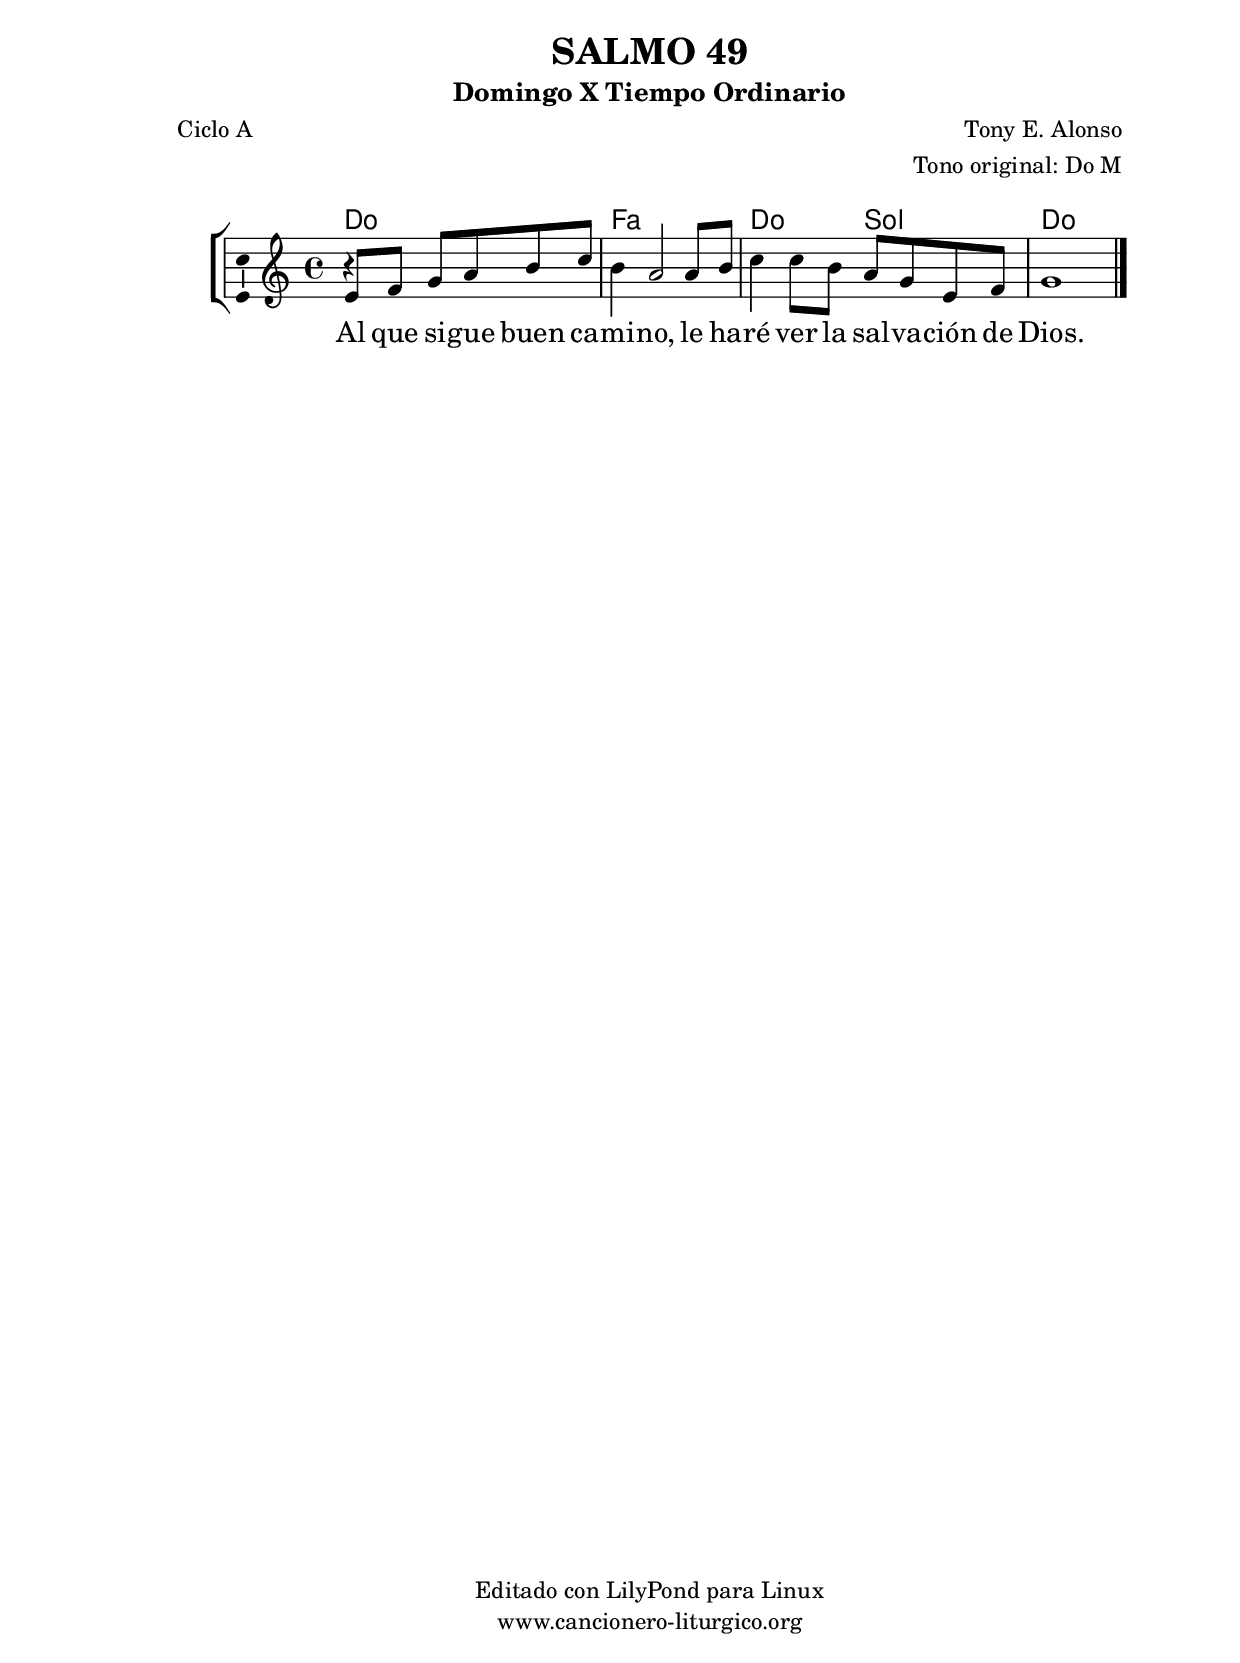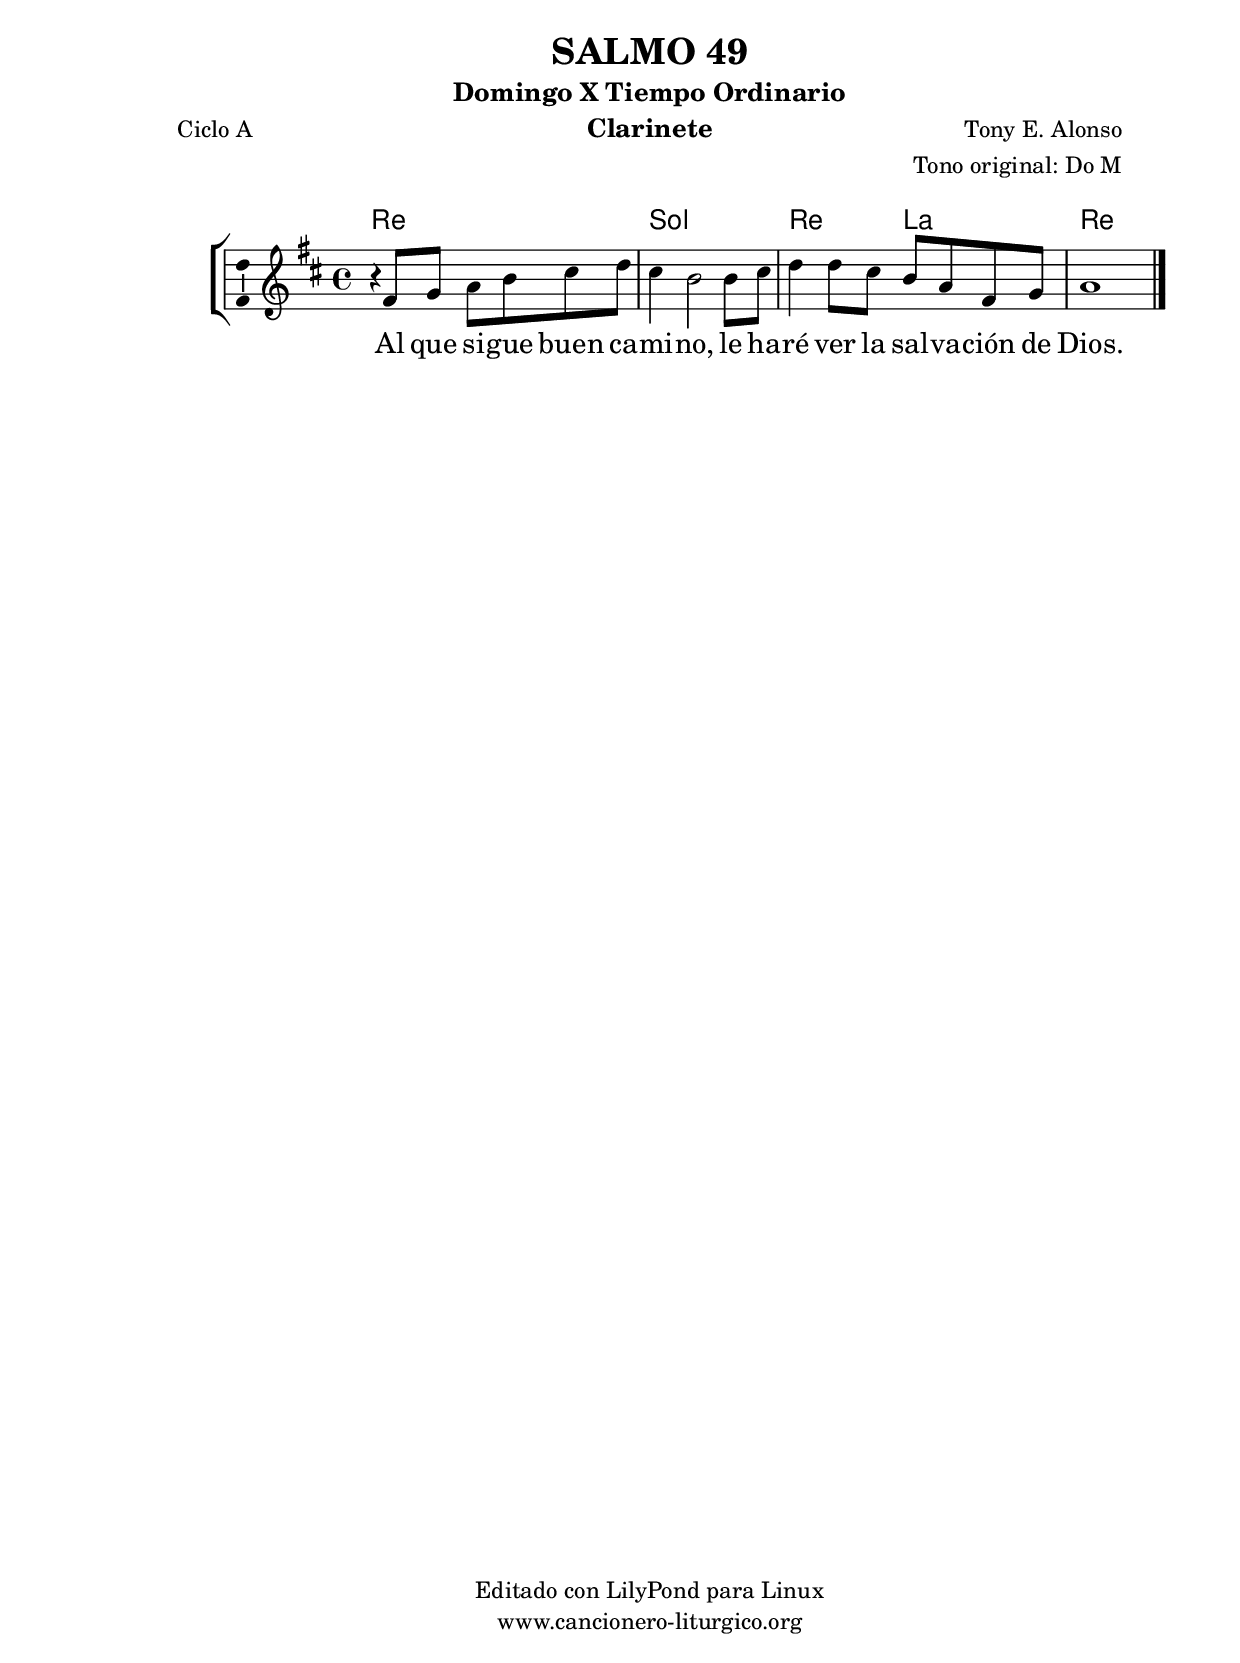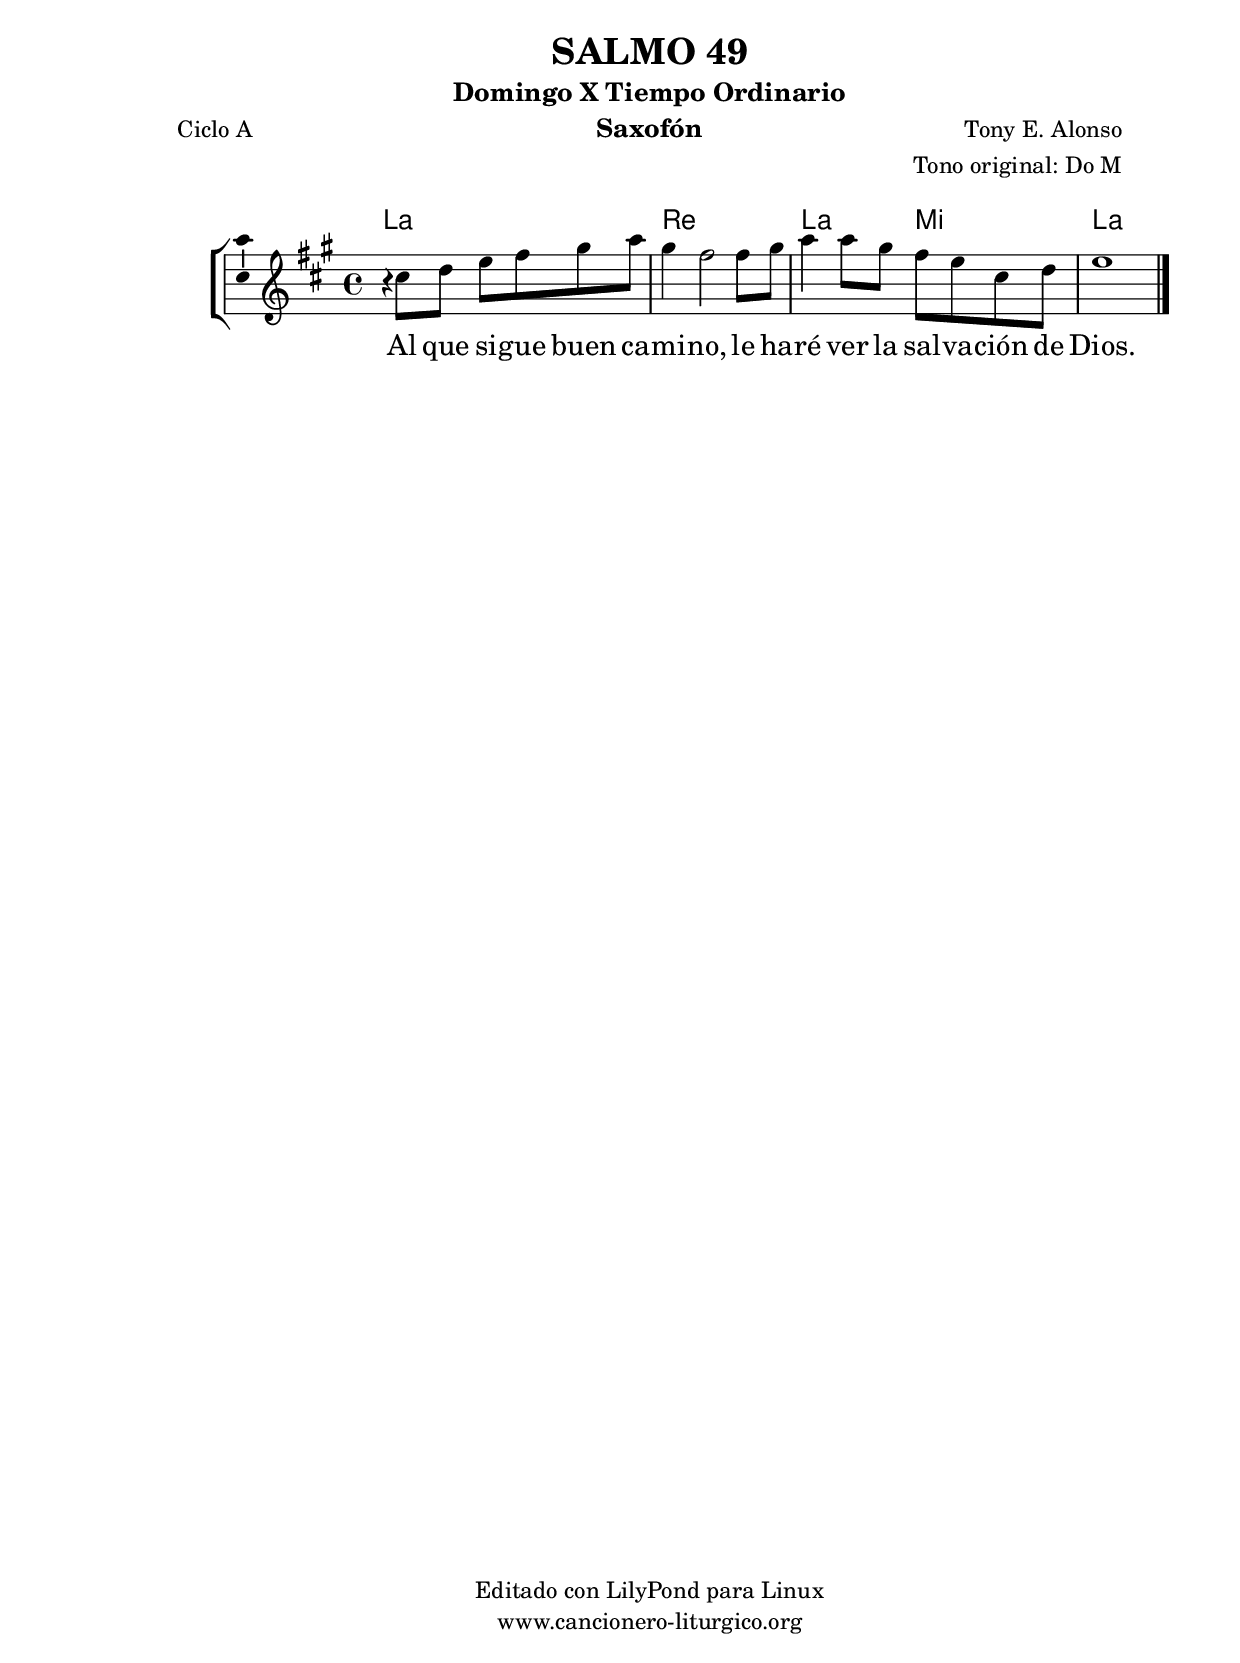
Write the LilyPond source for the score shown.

%
%para convertir .midi en .wav:
%timidity filename.midi -Ow -o finename.wav
%
%
%Para convertir de .wav a .mp3:
%lame -h -m j filename.wav
%
%
%para escuchar el midi:
%timidity nombrefichero.midi
%


%versión de lilypond para la que se ha escrito esta partitura:
\version "2.16.0"

	%Tamaño papel
	#(set-default-paper-size "a4")
	%Tamaño partitura
	#(set-global-staff-size 20)
	%No responde al pulsar sobre una nota
	#(ly:set-option 'point-and-click #f)

%parámetros del encabezamiento:
\header {
	title = "SALMO 49"
	subtitle = "Domingo X Tiempo Ordinario"
	composer = "Tony E. Alonso"
	poet = "Ciclo A"
	meter = ""
	arranger = "Tono original: Do M"
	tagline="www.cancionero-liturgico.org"
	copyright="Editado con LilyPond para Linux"
	}

%parámetros asociados al papel:
\paper  {
	oddHeaderMarkup = \markup {\fill-line { \on-the-fly #not-first-page \fromproperty #'header:title \on-the-fly #not-first-page \fromproperty #'header:composer }}
	evenHeaderMarkup = \markup {\fill-line { \fromproperty #'header:composer \fromproperty #'header:title }}
	#(set-paper-size "a4")
	print-page-number = ##f
	first-page-number = 1
	print-first-page-number = ##f
%	head-separation = 3.0 \cm
	top-margin = 2.0 \cm
	bottom-margin = 0.5\cm
%%%	bottom-margin = -1.0\cm
	left-margin = 3.0 \cm
	line-width = 16.0 \cm 
	indent = 8\mm
	interscoreline = 2.\mm
	between-system-space = 15\mm
%	para que las partituras no llenen la hoja:
	ragged-bottom = ##t
%	idem para la última hoja:
	ragged-last-bottom = ##f
%	para que las partituras llenen el ancho del papel:
	ragged-last = ##f
	after-title-space = 2.5 \cm
%page-count=1
system-count=1

	%Flexible Vertical Spacing
%	markup-markup-spacing =
%	#'((basic-distance . 15) (minimum-distance . 15) (padding . 3))
	markup-system-spacing =
	#'((basic-distance . 15) (minimum-distance . 15) (padding . 3))
	system-system-spacing =
	#'((basic-distance . 15) (minimum-distance . 15) (padding . 3))
	score-system-spacing =
	#'((basic-distance . 15) (minimum-distance . 15) (padding . 5))
%	top-system-spacing = % header
%	#'((basic-distance . 8) (minimum-distance . 0) (padding . 3))
%	top-markup-spacing =
%	#'((basic-distance . 20) (minimum-distance . 20) (padding . 3))
	last-bottom-spacing = % footer
	#'((basic-distance . 5) (minimum-distance . 5) (padding . 3))
%	score-markup-spacing =
%	#'((basic-distance . 16) (minimum-distance . 13) (padding . 3))

	}


%parámetros que afectan a toda la partitura:
global =  {
	%clave de sol (G):
	\clef G
	%armadura:
%	\transpose d c
	\key c \major
	\tempo 4=100
	\set Score.tempoHideNote = ##t
	}


acordes = {
	\italianChords
	\chordmode {
%	\transpose d c
{

c2 c f f c g c c

	}
	}
}


melodia = 
{
%	\transpose d c
	\relative c'{
	\time 4/4

r4 e8 f g a b c
b4 a2 a8 b
c4 c8 b a g e f
g1

	\bar "|."
	}
	}


texto = \lyricmode {
Al que si -- gue buen ca -- mi -- no,
le ha -- ré ver la sal -- va -- ción de Dios.
	}


acordesStaff = \context ChordNames = acordesStaff <<
	\set chordChanges = ##t
	\acordes
	>>


vozStaff = \context Voice = vozStaff
\with {\consists "Ambitus_engraver"}
<<
%	\set Staff.instrumentName = ""
%	\set Staff.shortInstrumentName = ""
%	\set Staff.midiInstrument = #"clarinet"
%	\set Staff.midiInstrument = #"cello"
%	\set Staff.midiInstrument = #"flute"
	\set Staff.midiInstrument = #"electric guitar (jazz)"
%	\set Staff.midiInstrument = #"english horn"
%	\set Staff.midiInstrument = #"violin"
%	\set Staff.midiInstrument = #"glockenspiel"
	\set Staff.midiMinimumVolume = #0.7
	\set Staff.midiMaximumVolume = #0.9
	\global
	\melodia
	>>


textoStaff = \context Lyrics = textoStaff <<
	\lyricsto vozStaff \texto
	>>

\book {
	\score {
		\context ChoirStaff {
			\override StaffGroup.SystemStartBracket #'collapse-height = #1
			\override Score.SystemStartBar #'collapse-height = #1
			<<
			\acordesStaff
			\vozStaff
			\textoStaff
			>>
			}
		\layout {
	    		\context {
				\Lyrics
				\override LyricText #'font-size = #2
				}
	   		 \context {
				\Score
				%fontSize = #3
				\override StaffSymbol #'staff-space = #(magstep +3)
				%\override Beam #'thickness = #0.55
				%\override SpacingSpanner #'spacing-increment = #1.0
				%\override Slur #'height-limit = #1.5
				}
			}
		}
	\score {
		\unfoldRepeats
		\context ChoirStaff {
			<<
			\acordesStaff
			\vozStaff
			>>
			}
		\midi {
	  		\context {
	  			\Score
				tempoWholesPerMinute = #(ly:make-moment 70 4)
				}
			}
		}
	}

%Partitura para clarinete
#(define output-suffix "C")
\book {
	\header{
		instrument = "Clarinete"
		}
	\score {
		\context ChoirStaff {
			\override StaffGroup.SystemStartBracket #'collapse-height = #1
			\override Score.SystemStartBar #'collapse-height = #1
\transpose c d
			<<
			\acordesStaff
			\vozStaff
			\textoStaff
			>>
			}
		\layout {
	    		\context {
				\Lyrics
				\override LyricText #'font-size = #2
				}
	   		 \context {
				\Score
				\override StaffSymbol #'staff-space = #(magstep +3)
				}
			}
		}
	}

%Partitura para saxofón
#(define output-suffix "S")
\book {
	\header{
		instrument = "Saxofón"
		}
	\score {
		\context ChoirStaff {
			\override StaffGroup.SystemStartBracket #'collapse-height = #1
			\override Score.SystemStartBar #'collapse-height = #1
\transpose c a
			<<
			\acordesStaff
			\vozStaff
			\textoStaff
			>>
			}
		\layout {
	    		\context {
				\Lyrics
				\override LyricText #'font-size = #2
				}
	   		 \context {
				\Score
				\override StaffSymbol #'staff-space = #(magstep +3)
				}
			}
		}
	}

